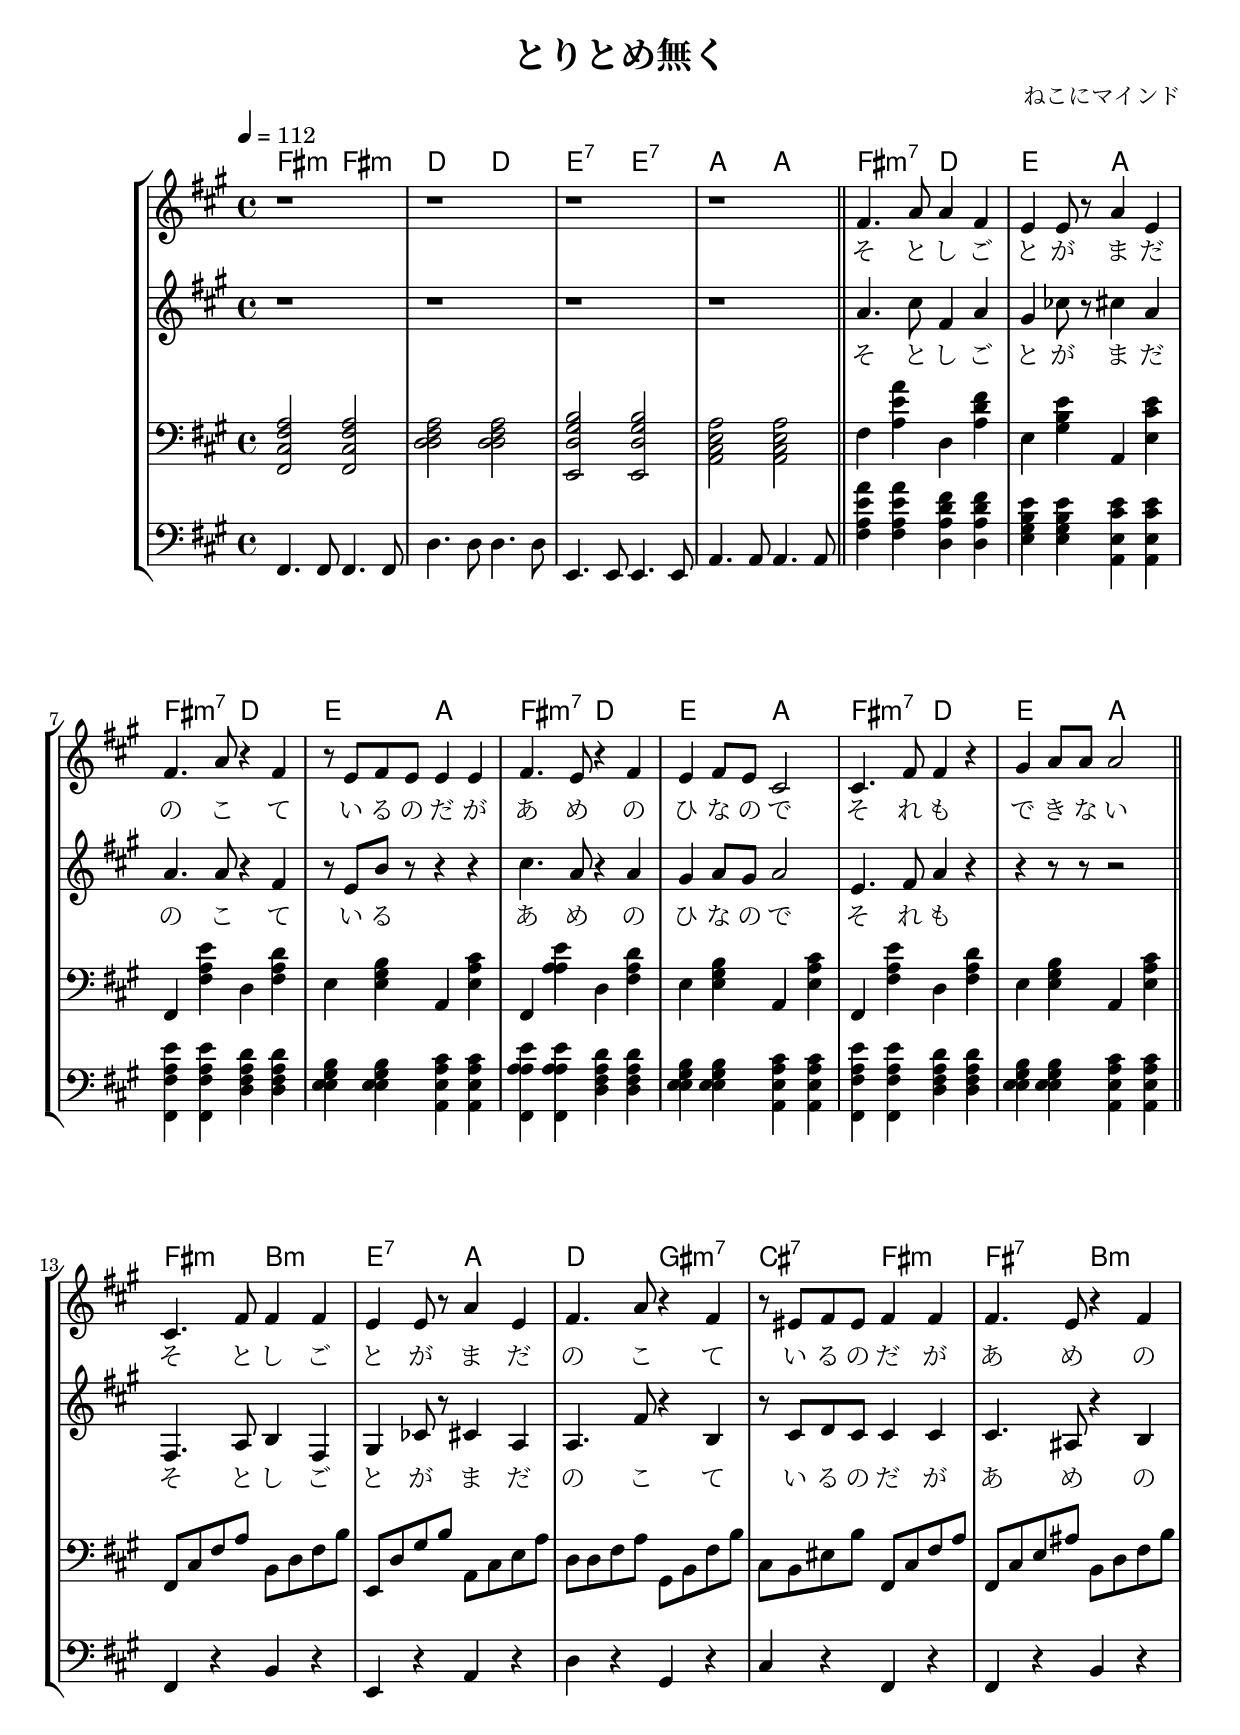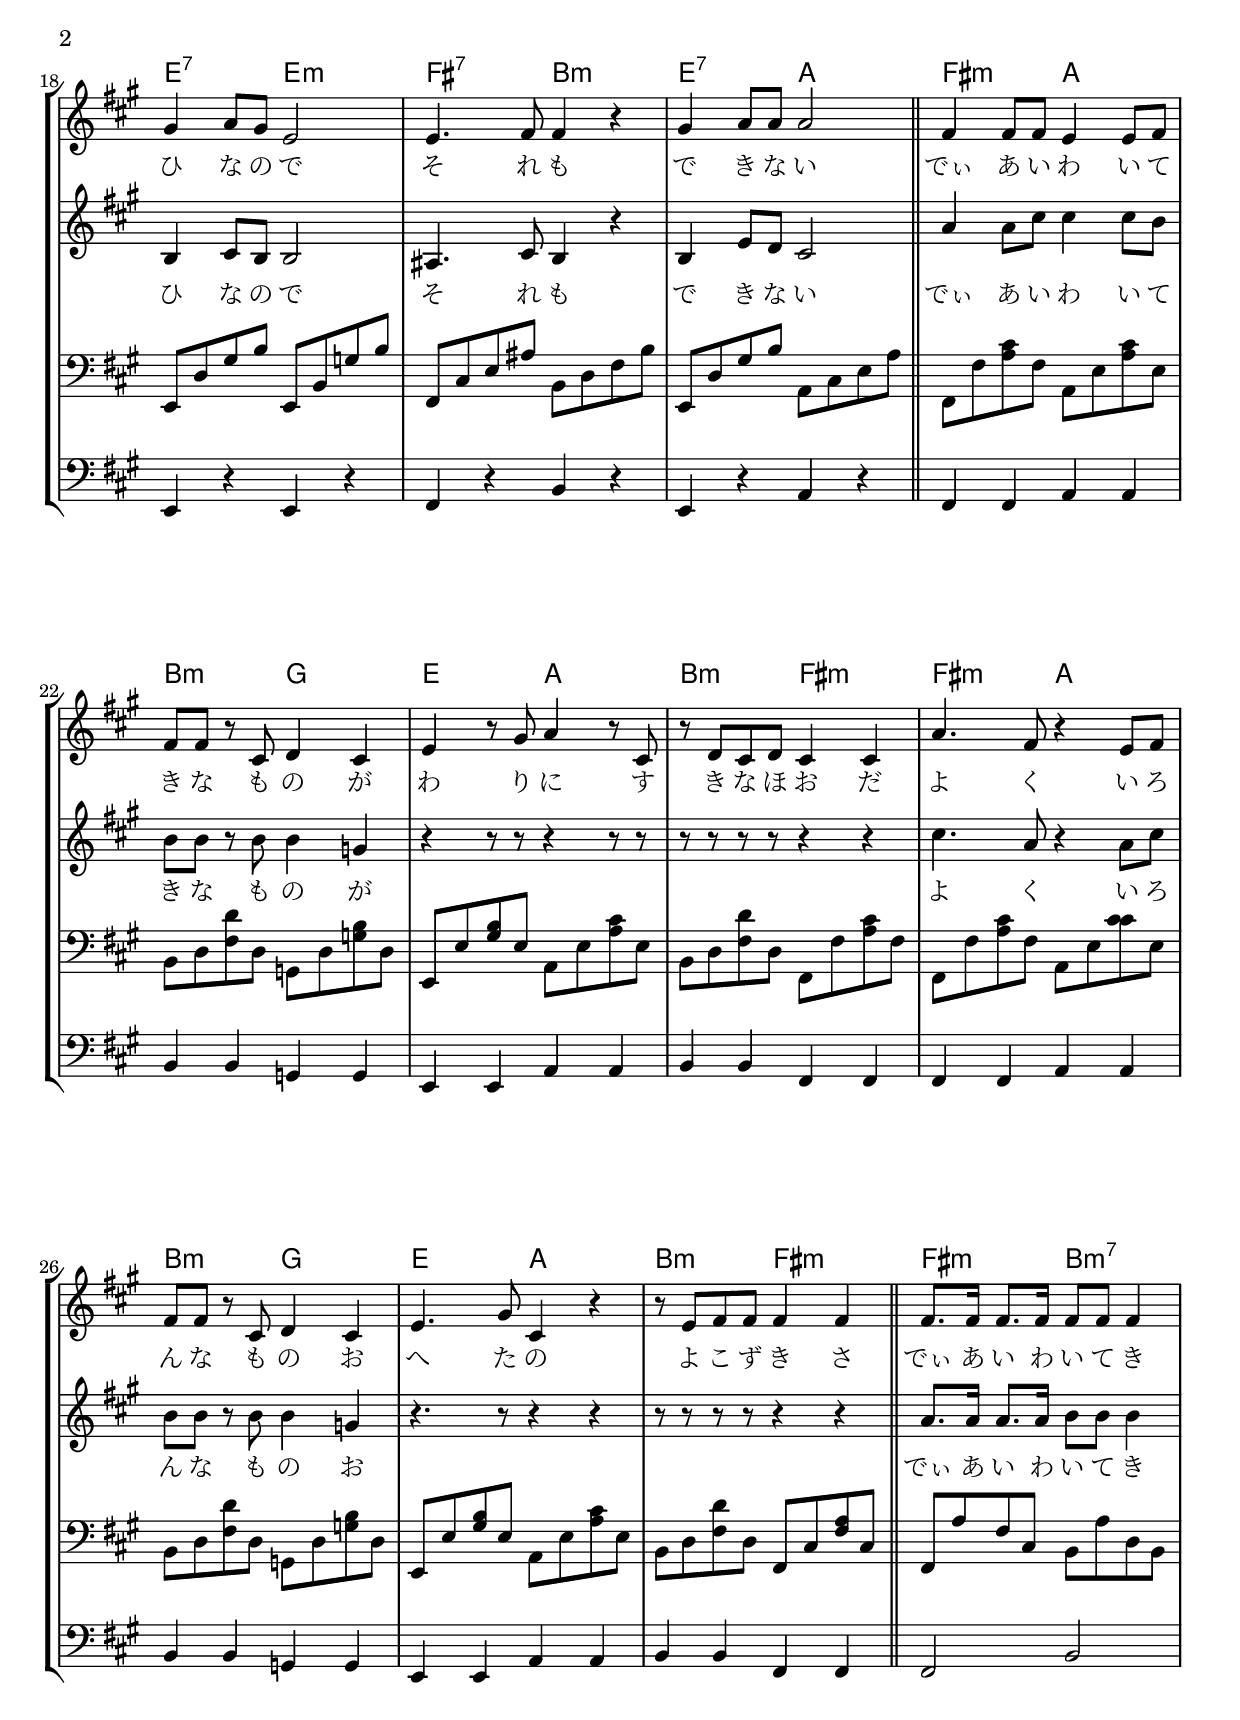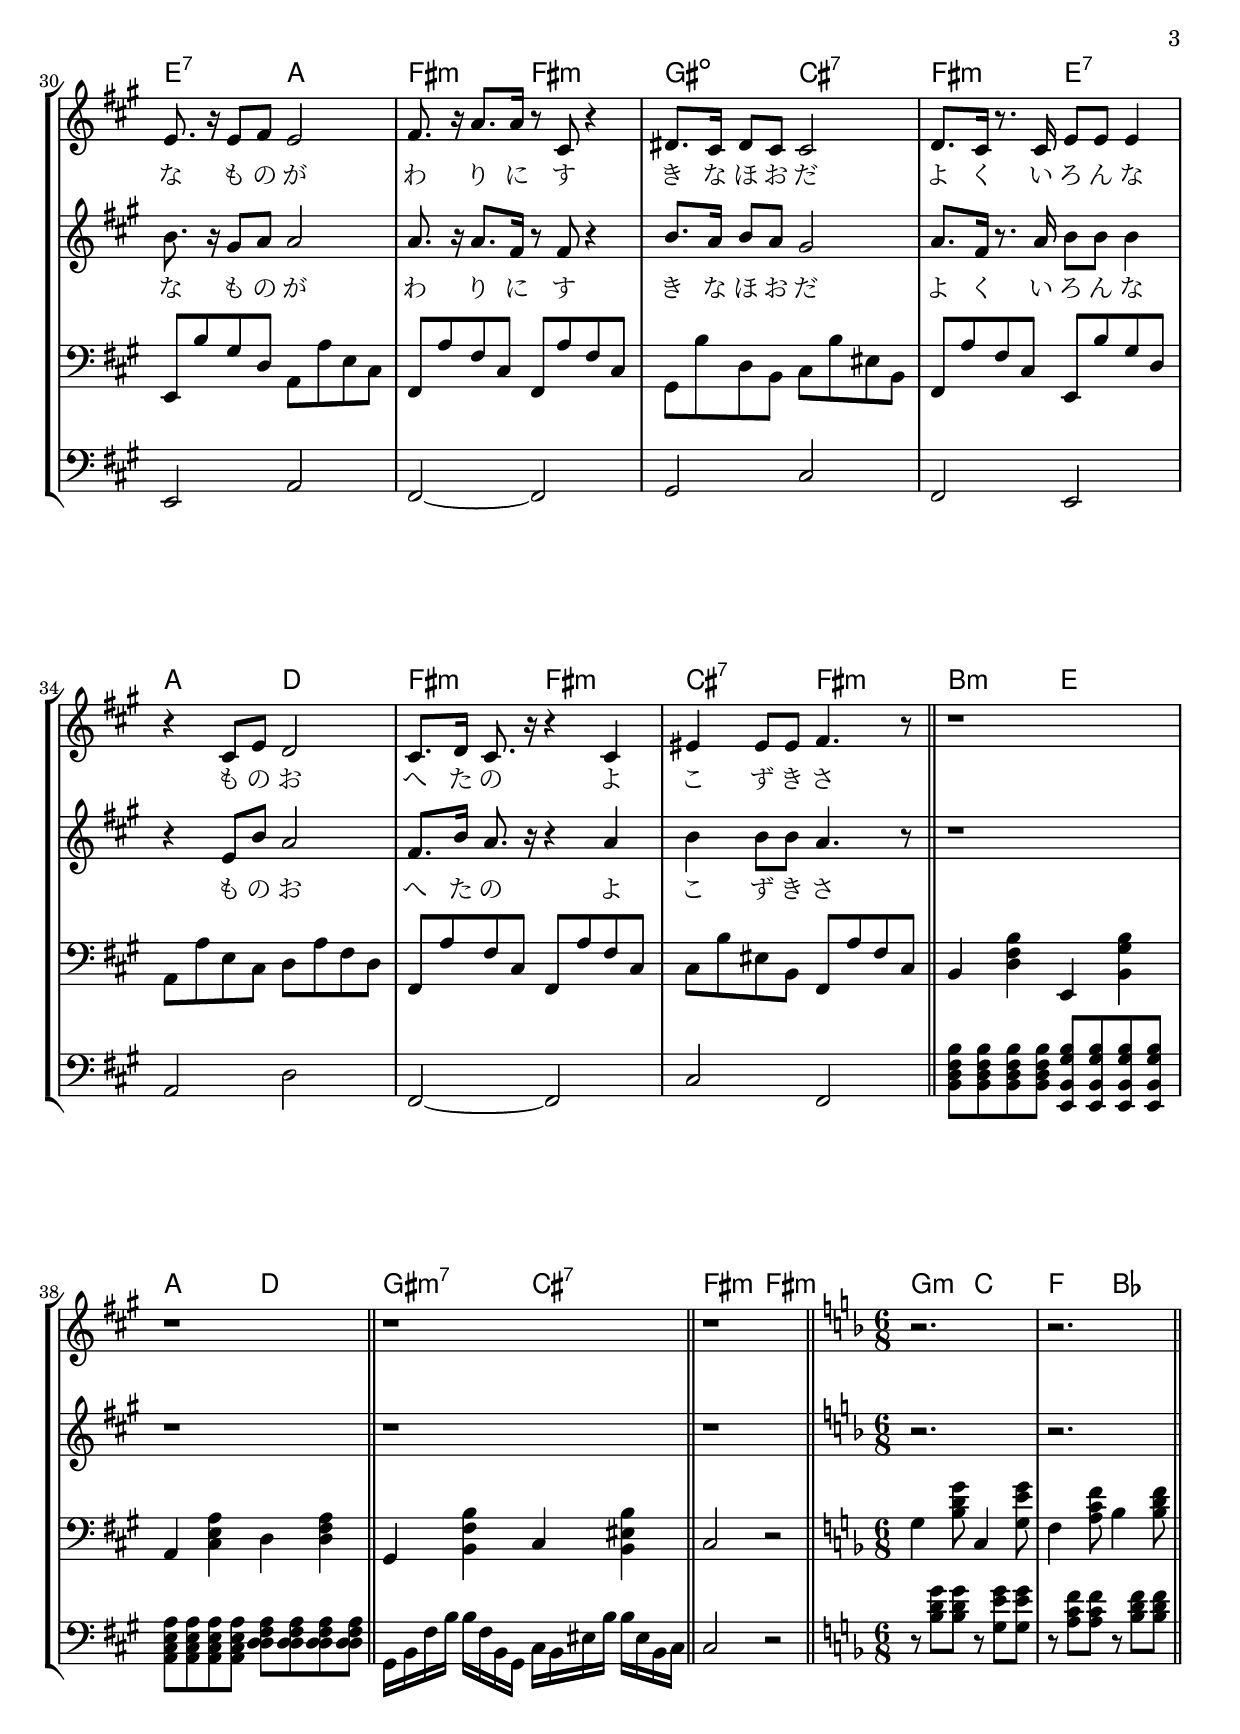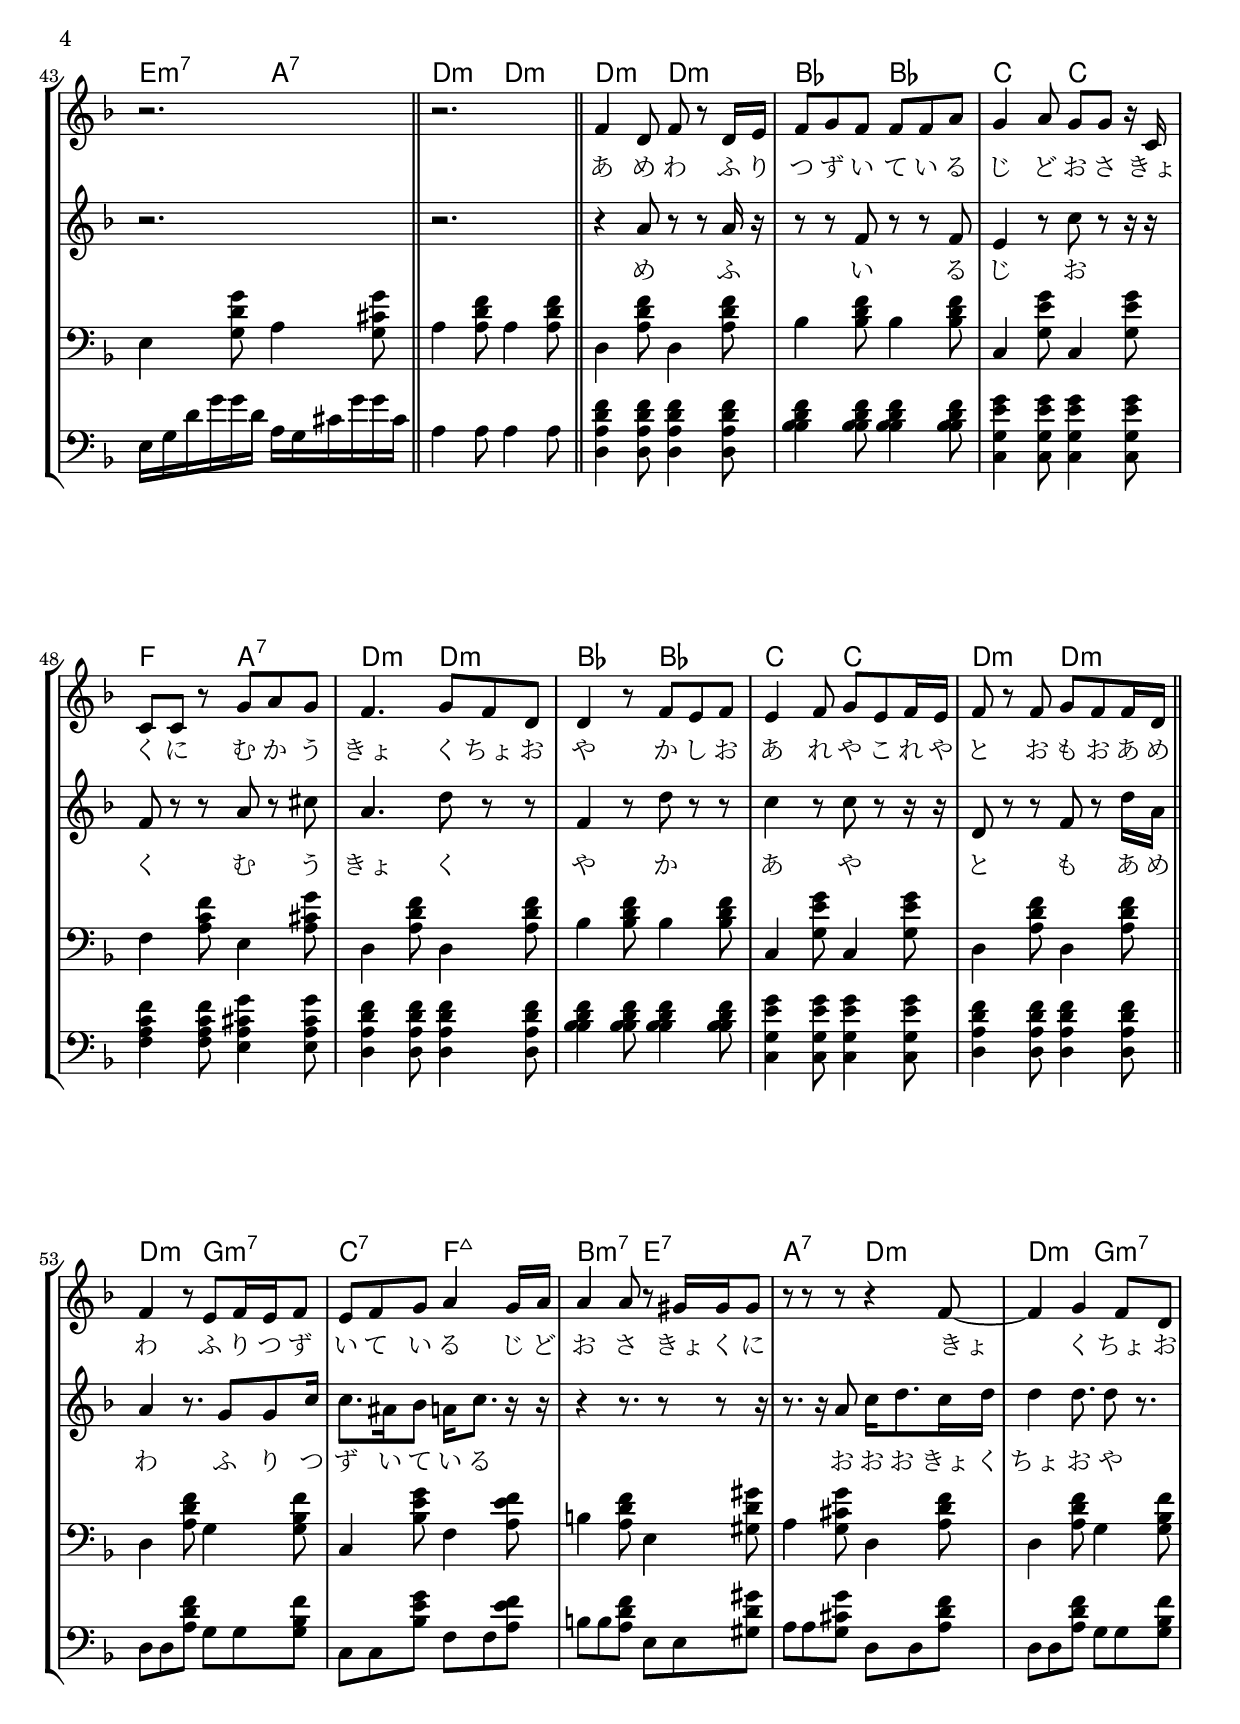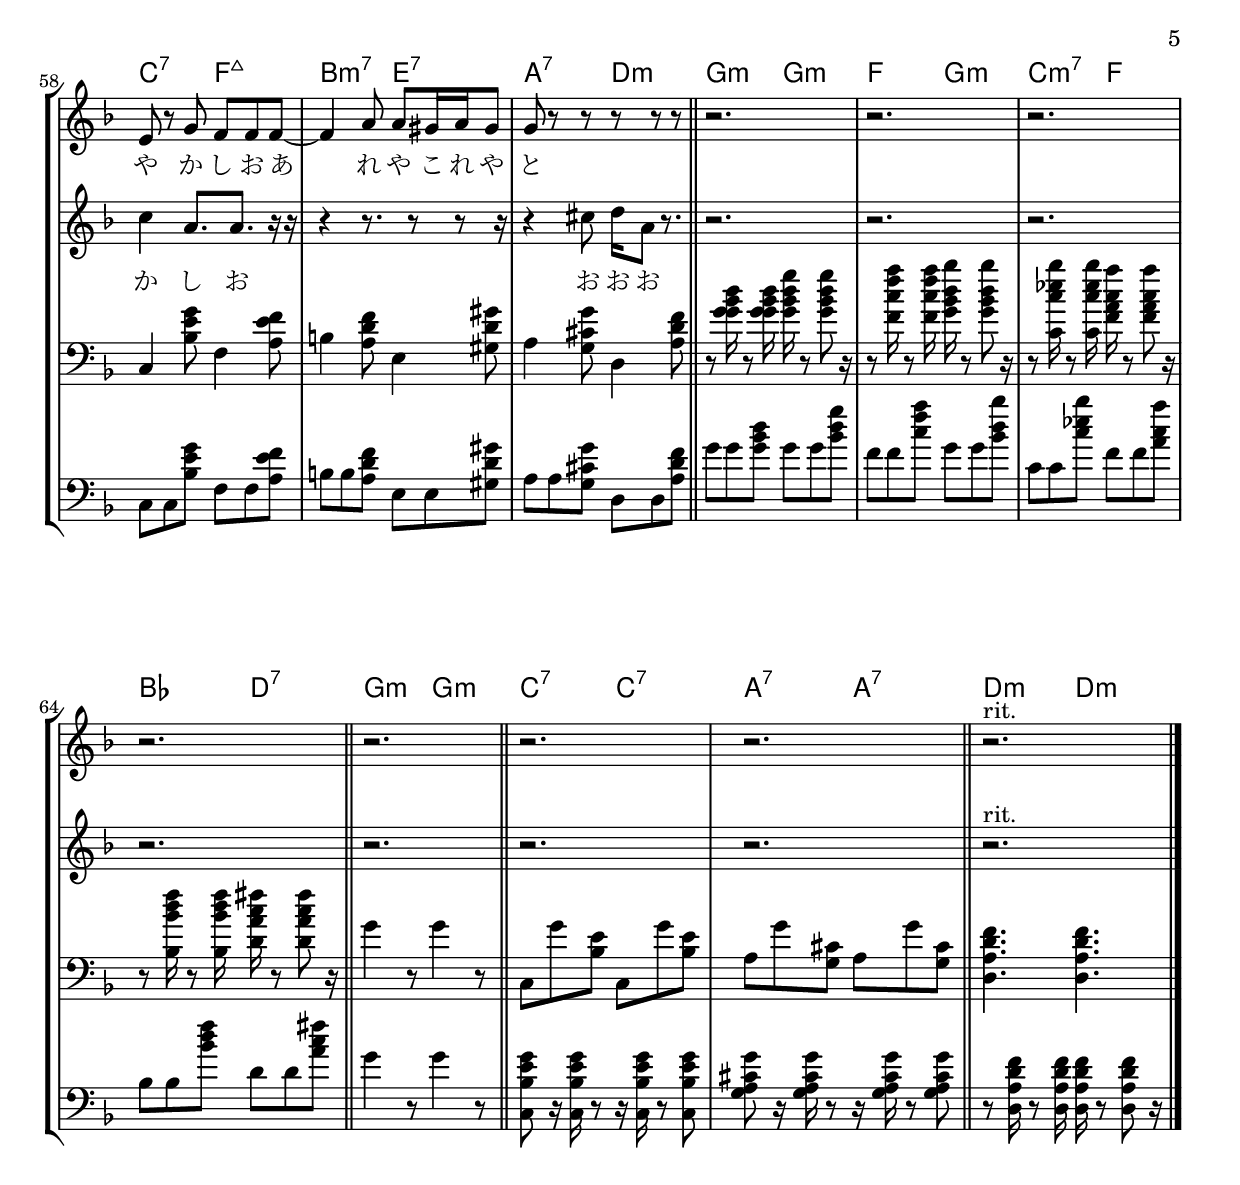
\version "2.12.1"

\header {
	title = \markup {とりとめ無く}
	composer = \markup \center-column {ねこにマインド}
}

harmony = \chordmode {
	fis2:m fis2:m d2 d2 e2:7 e2:7 a2 a2 

	fis2:min7 d2 e2 a2 fis2:min7 d2 e2 a2 fis2:min7 d2 e2 a2 fis2:min7 d2 e2 a2 

	fis2:m b2:m e2:7 a2 d2 gis2:m7 cis2:7 fis2:m fis2:7 b2:m e2:7 e2:m fis2:7 b2:m e2:7 a2 

	fis2:m a2 b2:m g2 e2 a2 b2:m fis2:m fis2:m a2 b2:m g2 e2 a2 b2:m fis2:m 

	fis2:m b2:min7 e2:7 a2 fis2:m fis2:m gis2:dim cis2:7 fis2:m e2:7 a2 d2 fis2:m fis2:m cis2:7 fis2:m 

	b2:m e2 a2 d2 

	gis2:min7 cis2:7 

	fis2:m fis2:m 

	g4.:m c4. f4. bes4. 

	e4.:min7 a4.:7 

	d4.:m d4.:m 

	d4.:m d4.:m bes4. bes4. c4. c4. f4. a4.:7 d4.:m d4.:m bes4. bes4. c4. c4. d4.:m d4.:m 

	d4.:m g4.:min7 c4.:7 f4.:maj7 b4.:m7 e4.:7 a4.:7 d4.:m d4.:m g4.:min7 c4.:7 f4.:maj7 b4.:m7 e4.:7 a4.:7 d4.:m 

	g4.:m g4.:m f4. g4.:m c4.:min7 f4. bes4. d4.:7 

	g4.:m g4.:m 

	c4.:7 c4.:7 a4.:7 a4.:7 

	d4.:m d4.:m 
}

melody = {
	\key a \major
	\tempo 4 = 112
	r1 | r1 | r1 | r1   
	\set Staff.midiInstrument = #"mmi0.45"
	\set Staff.midiMinimumVolume = #0.7
	\set Staff.midiMaximumVolume = #0.9
	fis'4.  a'8  a'4  fis'4 
	e'4  e'8  r8  a'4  e'4 
	fis'4.  a'8  r4  fis'4 
	r8  e'8  fis'8  e'8  e'4  e'4 
	fis'4.  e'8  r4  fis'4 
	e'4  fis'8  e'8  cis'2 
	cis'4.  fis'8  fis'4  r4 
	gis'4  a'8  a'8  a'2
	\set Staff.midiInstrument = #"Acoustic grand"
	\set Staff.midiMinimumVolume = #0.7
	\set Staff.midiMaximumVolume = #0.9
	cis'4.  fis'8  fis'4  fis'4 
	e'4  e'8  r8  a'4  e'4 
	fis'4.  a'8  r4  fis'4 
	r8  eis'8  fis'8  eis'8  fis'4  fis'4 
	fis'4.  e'8  r4  fis'4 
	gis'4  a'8  gis'8  e'2 
	e'4.  fis'8  fis'4  r4 
	gis'4  a'8  a'8  a'2
	\set Staff.midiInstrument = #"mmi0.45"
	\set Staff.midiMinimumVolume = #0.7
	\set Staff.midiMaximumVolume = #0.9
	fis'4  fis'8  fis'8  e'4  e'8  fis'8 
	fis'8  fis'8  r8  cis'8  d'4  cis'4 
	e'4  r8  gis'8  a'4  r8  cis'8 
	r8  d'8  cis'8  d'8  cis'4  cis'4 
	a'4.  fis'8  r4  e'8  fis'8 
	fis'8  fis'8  r8  cis'8  d'4  cis'4 
	e'4.  gis'8  cis'4  r4 
	r8  e'8  fis'8  fis'8  fis'4  fis'4
	\set Staff.midiInstrument = #"Flute"
	\set Staff.midiMinimumVolume = #0.7
	\set Staff.midiMaximumVolume = #0.9
	fis'8.  fis'16  fis'8.  fis'16  fis'8  fis'8  fis'4 
	e'8.  r16  e'8  fis'8  e'2 
	fis'8.  r16  a'8.  a'16  r8  cis'8  r4 
	dis'8.  cis'16  dis'8  cis'8  cis'2 
	d'8.  cis'16  r8.  cis'16  e'8  e'8  e'4 
	r4  cis'8  e'8  d'2 
	cis'8.  d'16  cis'8.  r16  r4  cis'4 
	eis'4  eis'8  eis'8  fis'4.  	r8 	r1 | r1   
	r1   
	r1   
	\key f \major
	r2. | r2.   
	r2.   
	r2.   
	\set Staff.midiInstrument = #"mmi0.45"
	\set Staff.midiMinimumVolume = #0.7
	\set Staff.midiMaximumVolume = #0.9
	f'4  d'8  f'8  r8  d'16  e'16 
	f'8  g'8  f'8  f'8  f'8  a'8 
	g'4  a'8  g'8  g'8  r16  c'16 
	c'8  c'8  r8  g'8  a'8  g'8 
	f'4.  g'8  f'8  d'8 
	d'4  r8  f'8  e'8  f'8 
	e'4  f'8  g'8  e'8  f'16  e'16 
	f'8  r8  f'8  g'8  f'8  	\set Staff.midiInstrument = #"Cello"
	\set Staff.midiMinimumVolume = #0.7
	\set Staff.midiMaximumVolume = #0.9
	f'16  d'16 
	f'4  r8  e'8  f'16  e'16  f'8 
	e'8  f'8  g'8  a'4  g'16  a'16 
	a'4  a'8  r8  gis'16  gis'16  gis'8 
	r8  r8  r8  r4  f'8~ 
	f'4  g'4  f'8  d'8 
	e'8  r8  g'8  f'8  f'8  f'8~ 
	f'4  a'8  a'8  gis'16  a'16  gis'8 
	g'8  r8  r8  r8  r8  	r8 	r2. | r2. | r2. | r2.   
	r2.   
	r2. | r2.   
	r2.^"rit." \bar "|."
}

words = \lyricmode {
	
	そ  と  し  ご  と  が  ま  だ  の  こ  て  い  る  の  だ  が  あ  め  の  ひ  な  の  で  そ  れ  も  で  き  な  い  
	そ  と  し  ご  と  が  ま  だ  の  こ  て  い  る  の  だ  が  あ  め  の  ひ  な  の  で  そ  れ  も  で  き  な  い  
	でぃ  あ  い  わ  い  て  き  な  も  の  が  わ  り  に  す  き  な  ほ  お  だ  よ  く  い  ろ  ん  な  も  の  お  へ  た  の  よ  こ  ず  き  さ  
	でぃ  あ  い  わ  い  て  き  な  も  の  が  わ  り  に  す  き  な  ほ  お  だ  よ  く  い  ろ  ん  な  も  の  お  へ  た  の  よ  こ  ず  き  さ  
	
	
	
	
	
	
	あ  め  わ  ふ  り  つ  ず  い  て  い  る  じ  ど  お  さ  きょ  く  に  む  か  う  きょ  く  ちょ  お  や  か  し  お  あ  れ  や  こ  れ  や  と  お  も  お  
	あ  め  わ  ふ  り  つ  ず  い  て  い  る  じ  ど  お  さ  きょ  く  に  きょ  く  ちょ  お  や  か  し  お  あ  れ  や  こ  れ  や  と  
	
	
	
	
}

secondmelody = {
	\key a \major
	\tempo 4 = 112
	r1 | r1 | r1 | r1   
	\set Staff.midiInstrument = #"Dulcimer"
	\set Staff.midiMinimumVolume = #0.7
	\set Staff.midiMaximumVolume = #0.9
	a'4.  cis''8  fis'4  a'4 
	gis'4  ces''8  r8  cis''4  a'4 
	a'4.  a'8  r4  fis'4 
	r8  e'8  b'8  r8  r4  r4 
	cis''4.  a'8  r4  a'4 
	gis'4  a'8  gis'8  a'2 
	e'4.  fis'8  a'4  r4 
	r4  r8  r8  r2
	\set Staff.midiInstrument = #"Electric Piano 1"
	\set Staff.midiMinimumVolume = #0.7
	\set Staff.midiMaximumVolume = #0.9
	fis4.  a8  b4  fis4 
	gis4  ces'8  r8  cis'4  a4 
	a4.  fis'8  r4  b4 
	r8  cis'8  d'8  cis'8  cis'4  cis'4 
	cis'4.  ais8  r4  b4 
	b4  cis'8  b8  b2 
	ais4.  cis'8  b4  r4 
	b4  e'8  d'8  cis'2
	\set Staff.midiInstrument = #"Ocarina"
	\set Staff.midiMinimumVolume = #0.7
	\set Staff.midiMaximumVolume = #0.9
	a'4  a'8  cis''8  cis''4  cis''8  b'8 
	b'8  b'8  r8  b'8  b'4  g'4 
	r4  r8  r8  r4  r8  r8 
	r8  r8  r8  r8  r4  r4 
	cis''4.  a'8  r4  a'8  cis''8 
	b'8  b'8  r8  b'8  b'4  g'4 
	r4.  r8  r4  r4 
	r8  r8  r8  r8  r4  r4
	\set Staff.midiInstrument = #"Clav"
	\set Staff.midiMinimumVolume = #0.7
	\set Staff.midiMaximumVolume = #0.9
	a'8.  a'16  a'8.  a'16  b'8  b'8  b'4 
	b'8.  r16  gis'8  a'8  a'2 
	a'8.  r16  a'8.  fis'16  r8  fis'8  r4 
	b'8.  a'16  b'8  a'8  gis'2 
	a'8.  fis'16  r8.  a'16  b'8  b'8  b'4 
	r4  e'8  b'8  a'2 
	fis'8.  b'16  a'8.  r16  r4  a'4 
	b'4  b'8  b'8  a'4.  	r8 	r1 | r1   
	r1   
	r1   
	\key f \major
	r2. | r2.   
	r2.   
	r2.   
	\set Staff.midiInstrument = #"Vibraphone"
	\set Staff.midiMinimumVolume = #0.7
	\set Staff.midiMaximumVolume = #0.9
	r4  a'8  r8  r8  a'16  r16 
	r8  r8  f'8  r8  r8  f'8 
	e'4  r8  c''8  r8  r16  r16 
	f'8  r8  r8  a'8  r8  cis''8 
	a'4.  d''8  r8  r8 
	f'4  r8  d''8  r8  r8 
	c''4  r8  c''8  r8  r16  r16 
	d'8  r8  r8  f'8  r8  	\set Staff.midiInstrument = #"Applause"
	\set Staff.midiMinimumVolume = #0.7
	\set Staff.midiMaximumVolume = #0.9
	d''16  a'16 
	a'4  r8.  g'8  g'8  c''16 
	c''8.  ais'16  bes'8  a'16  c''8.  r16  r16 
	r4  r8.  r8  r8  r16 
	r8.  r16  a'8  c''16  d''8.  c''16  d''16 
	d''4  d''8.  d''8  r8. 
	c''4  a'8.  a'8.  r16  r16 
	r4  r8.  r8  r8  r16 
	r4  cis''8  d''16  a'8  	r8. 	r2. | r2. | r2. | r2.   
	r2.   
	r2. | r2.   
	r2.^"rit." \bar "|."
}

secondwords = \lyricmode {
	
	そ  と  し  ご  と  が  ま  だ  の  こ  て  い  る  あ  め  の  ひ  な  の  で  そ  れ  も  
	そ  と  し  ご  と  が  ま  だ  の  こ  て  い  る  の  だ  が  あ  め  の  ひ  な  の  で  そ  れ  も  で  き  な  い  
	でぃ  あ  い  わ  い  て  き  な  も  の  が  よ  く  い  ろ  ん  な  も  の  お  
	でぃ  あ  い  わ  い  て  き  な  も  の  が  わ  り  に  す  き  な  ほ  お  だ  よ  く  い  ろ  ん  な  も  の  お  へ  た  の  よ  こ  ず  き  さ  
	
	
	
	
	
	
	め  ふ  い  る  じ  お  く  む  う  きょ  く  や  か  あ  や  と  も  
	あ  め  わ  ふ  り  つ  ず  い  て  い  る  お  お  お  きょ  く  ちょ  お  や  か  し  お  お  お  お  
	
	
	
	
}

tempochange = {
	\time 4/4
	\tempo 4 = 112
	r1 | r1 | r1 | r1 \bar "||"
	\tempo 4 = 112
	r1 | r1 | r1 | r1 | r1 | r1 | r1 | r1 \bar "||"
	\tempo 4 = 112
	r1 | r1 | r1 | r1 | r1 | r1 | r1 | r1 \bar "||"
	\tempo 4 = 112
	r1 | r1 | r1 | r1 | r1 | r1 | r1 | r1 \bar "||"
	\tempo 4 = 112
	r1 | r1 | r1 | r1 | r1 | r1 | r1 | r1 \bar "||"
	\tempo 4 = 112
	r1 | r1 \bar "||"
	\tempo 4 = 112
	r1 \bar "||"
	\tempo 4 = 112
	r1 \bar "||"
	\time 6/8
	\tempo 4 = 112
	r2. | r2. \bar "||"
	\tempo 4 = 112
	r2. \bar "||"
	\tempo 4 = 112
	r2. \bar "||"
	\tempo 4 = 112
	r2. | r2. | r2. | r2. | r2. | r2. | r2. | r2. \bar "||"
	\tempo 4 = 112
	r2. | r2. | r2. | r2. | r2. | r2. | r2. | r2. \bar "||"
	\tempo 4 = 112
	r2. | r2. | r2. | r2. \bar "||"
	\tempo 4 = 112
	r2. \bar "||"
	\tempo 4 = 112
	r2. | r2. \bar "||"
	\tempo 4 = 112
	\tempo 4 = 84 r4. \tempo 4 = 74 r4. \bar "|."
}

mainacc = {
	\clef bass
	\set Staff.midiInstrument = #"Pad 4 (choir)"
	\set Staff.midiMinimumVolume = #0.3
	\set Staff.midiMaximumVolume = #0.6
	\time 4/4
	\key a \major
	\tempo 4 = 112
	<fis, cis fis a>2
	<fis, cis fis a>2
	<d d fis a>2
	<d d fis a>2
	<e, d gis b>2
	<e, d gis b>2
	<a, cis e a>2
	<a, cis e a>2
	\bar "||"

	\set Staff.midiInstrument = #"Pad 4 (choir)"
	\set Staff.midiMinimumVolume = #0.3
	\set Staff.midiMaximumVolume = #0.6
	fis4 <a e' a'>4
	d4 <a d' fis'>4
	e4 <gis b e'>4
	a,4 <e cis' e'>4
	fis,4 <fis a e'>4
	d4 <fis a d'>4
	e4 <e gis b>4
	a,4 <e a cis'>4
	fis,4 <a a e'>4
	d4 <fis a d'>4
	e4 <e gis b>4
	a,4 <e a cis'>4
	fis,4 <fis a e'>4
	d4 <fis a d'>4
	e4 <e gis b>4
	a,4 <e a cis'>4
	\bar "||"

	\set Staff.midiInstrument = #"Pad 4 (choir)"
	\set Staff.midiMinimumVolume = #0.3
	\set Staff.midiMaximumVolume = #0.6
	fis,8 cis8 fis8 a8
	b,8 d8 fis8 b8
	e,8 d8 gis8 b8
	a,8 cis8 e8 a8
	d8 d8 fis8 a8
	gis,8 b,8 fis8 b8
	cis8 b,8 eis8 b8
	fis,8 cis8 fis8 a8
	fis,8 cis8 e8 ais8
	b,8 d8 fis8 b8
	e,8 d8 gis8 b8
	e,8 b,8 g8 b8
	fis,8 cis8 e8 ais8
	b,8 d8 fis8 b8
	e,8 d8 gis8 b8
	a,8 cis8 e8 a8
	\bar "||"

	\set Staff.midiInstrument = #"Pad 3 (polysynth)"
	\set Staff.midiMinimumVolume = #0.3
	\set Staff.midiMaximumVolume = #0.6
	fis,8 fis <a cis'> fis
	a,8 e <a cis'> e
	b,8 d <fis d'> d
	g,8 d <g b> d
	e,8 e <gis b> e
	a,8 e <a cis'> e
	b,8 d <fis d'> d
	fis,8 fis <a cis'> fis
	fis,8 fis <a cis'> fis
	a,8 e <cis' cis'> e
	b,8 d <fis d'> d
	g,8 d <g b> d
	e,8 e <gis b> e
	a,8 e <a cis'> e
	b,8 d <fis d'> d
	fis,8 cis <fis a> cis
	\bar "||"

	\set Staff.midiInstrument = #"Viola"
	\set Staff.midiMinimumVolume = #0.3
	\set Staff.midiMaximumVolume = #0.6
	fis,8 a fis cis
	b,8 a d b,
	e,8 b gis d
	a,8 a e cis
	fis,8 a fis cis
	fis,8 a fis cis
	gis,8 b d b,
	cis8 b eis b,
	fis,8 a fis cis
	e,8 b gis d
	a,8 a e cis
	d8 a fis d
	fis,8 a fis cis
	fis,8 a fis cis
	cis8 b eis b,
	fis,8 a fis cis
	\bar "||"

	\set Staff.midiInstrument = #"Acoustic grand"
	\set Staff.midiMinimumVolume = #0.3
	\set Staff.midiMaximumVolume = #0.6
	b,4 <d fis b>4
	e,4 <b, gis b>4
	a,4 <cis e a>4
	d4 <d fis a>4
	\bar "||"

	\set Staff.midiInstrument = #"Acoustic grand"
	\set Staff.midiMinimumVolume = #0.3
	\set Staff.midiMaximumVolume = #0.6
	gis,4 <b, fis b>4
	cis4 <b, eis b>4
	\bar "||"

	\set Staff.midiInstrument = #"Acoustic grand"
	\set Staff.midiMinimumVolume = #0.3
	\set Staff.midiMaximumVolume = #0.6
	cis2
	r2
	\bar "||"

	\set Staff.midiInstrument = #"Drawbar Organ"
	\set Staff.midiMinimumVolume = #0.3
	\set Staff.midiMaximumVolume = #0.6
	\time 6/8
	\key f \major
g4  <bes d' g'>8  c4  <g e' g'>8  f4  <a c' f'>8  bes4  <bes d' f'>8  \bar "||"

	\set Staff.midiInstrument = #"Drawbar Organ"
	\set Staff.midiMinimumVolume = #0.3
	\set Staff.midiMaximumVolume = #0.6
e4  <g d' g'>8  a4  <g cis' g'>8  \bar "||"

	\set Staff.midiInstrument = #"Drawbar Organ"
	\set Staff.midiMinimumVolume = #0.3
	\set Staff.midiMaximumVolume = #0.6
a4  <a d' f'>8  a4  <a d' f'>8  \bar "||"

	\set Staff.midiInstrument = #"Acoustic grand"
	\set Staff.midiMinimumVolume = #0.3
	\set Staff.midiMaximumVolume = #0.6
d4  <a d' f'>8  d4  <a d' f'>8  bes4  <bes d' f'>8  bes4  <bes d' f'>8  c4  <g e' g'>8  c4  <g e' g'>8  f4  <a c' f'>8  e4  <a cis' g'>8  d4  <a d' f'>8  d4  <a d' f'>8  bes4  <bes d' f'>8  bes4  <bes d' f'>8  c4  <g e' g'>8  c4  <g e' g'>8  d4  <a d' f'>8  d4  <a d' f'>8  \bar "||"

	\set Staff.midiInstrument = #"Acoustic grand"
	\set Staff.midiMinimumVolume = #0.3
	\set Staff.midiMaximumVolume = #0.6
d4  <a d' f'>8  g4  <g bes f'>8  c4  <bes e' g'>8  f4  <a e' f'>8  b4  <a d' f'>8  e4  <gis d' gis'>8  a4  <g cis' g'>8  d4  <a d' f'>8  d4  <a d' f'>8  g4  <g bes f'>8  c4  <bes e' g'>8  f4  <a e' f'>8  b4  <a d' f'>8  e4  <gis d' gis'>8  a4  <g cis' g'>8  d4  <a d' f'>8  \bar "||"

	\set Staff.midiInstrument = #"Rock Organ"
	\set Staff.midiMinimumVolume = #0.3
	\set Staff.midiMaximumVolume = #0.6
r8  <g' g' bes' d''>16  r8  <g' g' bes' d''>16  <g' bes' d'' g''>16  r8  <g' bes' d'' g''>8  r16  r8  <f' c'' f'' a''>16  r8  <f' c'' f'' a''>16  <g' bes' d'' bes''>16  r8  <g' bes' d'' bes''>8  r16  r8  <c' c'' es'' bes''>16  r8  <c' c'' es'' bes''>16  <f' a' c'' a''>16  r8  <f' a' c'' a''>8  r16  r8  <bes bes' d'' f''>16  r8  <bes bes' d'' f''>16  <d' a' c'' fis''>16  r8  <d' a' c'' fis''>8  r16  \bar "||"

	\set Staff.midiInstrument = #"Rock Organ"
	\set Staff.midiMinimumVolume = #0.3
	\set Staff.midiMaximumVolume = #0.6
g'4  r8  g'4  r8  \bar "||"

	\set Staff.midiInstrument = #"Rock Organ"
	\set Staff.midiMinimumVolume = #0.3
	\set Staff.midiMaximumVolume = #0.6
c8  g'8  <bes e'>8  c8  g'8  <bes e'>8  a8  g'8  <g cis'>8  a8  g'8  <g cis'>8  \bar "||"

	\set Staff.midiInstrument = #"Rock Organ"
	\set Staff.midiMinimumVolume = #0.3
	\set Staff.midiMaximumVolume = #0.6
<d a d' f'>4.  <d a d' f'>4.  \bar "|."}

subacc = {
	\clef bass
	\set Staff.midiInstrument = #"Applause"
	\set Staff.midiMinimumVolume = #0.3
	\set Staff.midiMaximumVolume = #0.6
	\time 4/4
	\key a \major
	\tempo 4 = 112
	fis,4.fis,8
	fis,4.fis,8
	d4.d8
	d4.d8
	e,4.e,8
	e,4.e,8
	a,4.a,8
	a,4.a,8
	\bar "||"

	\set Staff.midiInstrument = #"Lead 6 (voice)"
	\set Staff.midiMinimumVolume = #0.3
	\set Staff.midiMaximumVolume = #0.6
	<fis a e' a'>4 <fis a e' a'>4
	<d a d' fis'>4 <d a d' fis'>4
	<e gis b e'>4 <e gis b e'>4
	<a, e cis' e'>4 <a, e cis' e'>4
	<fis, fis a e'>4 <fis, fis a e'>4
	<d fis a d'>4 <d fis a d'>4
	<e e gis b>4 <e e gis b>4
	<a, e a cis'>4 <a, e a cis'>4
	<fis, a a e'>4 <fis, a a e'>4
	<d fis a d'>4 <d fis a d'>4
	<e e gis b>4 <e e gis b>4
	<a, e a cis'>4 <a, e a cis'>4
	<fis, fis a e'>4 <fis, fis a e'>4
	<d fis a d'>4 <d fis a d'>4
	<e e gis b>4 <e e gis b>4
	<a, e a cis'>4 <a, e a cis'>4
	\bar "||"

	\set Staff.midiInstrument = #"Taiko Drum"
	\set Staff.midiMinimumVolume = #0.3
	\set Staff.midiMaximumVolume = #0.6
	fis,4 r4
	b,4 r4
	e,4 r4
	a,4 r4
	d4 r4
	gis,4 r4
	cis4 r4
	fis,4 r4
	fis,4 r4
	b,4 r4
	e,4 r4
	e,4 r4
	fis,4 r4
	b,4 r4
	e,4 r4
	a,4 r4
	\bar "||"

	\set Staff.midiInstrument = #"Synth Drum"
	\set Staff.midiMinimumVolume = #0.3
	\set Staff.midiMaximumVolume = #0.6
	fis,4 fis,4
	a,4 a,4
	b,4 b,4
	g,4 g,4
	e,4 e,4
	a,4 a,4
	b,4 b,4
	fis,4 fis,4
	fis,4 fis,4
	a,4 a,4
	b,4 b,4
	g,4 g,4
	e,4 e,4
	a,4 a,4
	b,4 b,4
	fis,4 fis,4
	\bar "||"

	\set Staff.midiInstrument = #"Blown Bottle"
	\set Staff.midiMinimumVolume = #0.3
	\set Staff.midiMaximumVolume = #0.6
	fis,2
	~b,2
	e,2
	~a,2
	fis,2
	~fis,2
	gis,2
	~cis2
	fis,2
	~e,2
	a,2
	~d2
	fis,2
	~fis,2
	cis2
	~fis,2
	\bar "||"

	\set Staff.midiInstrument = #"Marimba"
	\set Staff.midiMinimumVolume = #0.3
	\set Staff.midiMaximumVolume = #0.6
	<b, d fis b>8 <b, d fis b>8 <b, d fis b>8 <b, d fis b>8
	<e, b, gis b>8 <e, b, gis b>8 <e, b, gis b>8 <e, b, gis b>8
	<a, cis e a>8 <a, cis e a>8 <a, cis e a>8 <a, cis e a>8
	<d d fis a>8 <d d fis a>8 <d d fis a>8 <d d fis a>8
	\bar "||"

	\set Staff.midiInstrument = #"Pad 4 (choir)"
	\set Staff.midiMinimumVolume = #0.3
	\set Staff.midiMaximumVolume = #0.6
	gis,16 b, fis b b fis b, gis,
	cis16 b, eis b b eis b, cis
	\bar "||"

	\set Staff.midiInstrument = #"Synth Bass 1"
	\set Staff.midiMinimumVolume = #0.3
	\set Staff.midiMaximumVolume = #0.6
	cis2
	r2
	\bar "||"

	\set Staff.midiInstrument = #"Marimba"
	\set Staff.midiMinimumVolume = #0.3
	\set Staff.midiMaximumVolume = #0.6
	\time 6/8
	\key f \major
r8  <bes d' g'>8  <bes d' g'>8  r8  <g e' g'>8  <g e' g'>8  r8  <a c' f'>8  <a c' f'>8  r8  <bes d' f'>8  <bes d' f'>8  \bar "||"

	\set Staff.midiInstrument = #"Pad 4 (choir)"
	\set Staff.midiMinimumVolume = #0.3
	\set Staff.midiMaximumVolume = #0.6
e16  g16  d'16  g'16  g'16  d'16  a16  g16  cis'16  g'16  g'16  cis'16  \bar "||"

	\set Staff.midiInstrument = #"Synth Bass 1"
	\set Staff.midiMinimumVolume = #0.3
	\set Staff.midiMaximumVolume = #0.6
a4  a8  a4  a8  \bar "||"

	\set Staff.midiInstrument = #"Pad 4 (choir)"
	\set Staff.midiMinimumVolume = #0.3
	\set Staff.midiMaximumVolume = #0.6
<d a d' f'>4  <d a d' f'>8  <d a d' f'>4  <d a d' f'>8  <bes bes d' f'>4  <bes bes d' f'>8  <bes bes d' f'>4  <bes bes d' f'>8  <c g e' g'>4  <c g e' g'>8  <c g e' g'>4  <c g e' g'>8  <f a c' f'>4  <f a c' f'>8  <e a cis' g'>4  <e a cis' g'>8  <d a d' f'>4  <d a d' f'>8  <d a d' f'>4  <d a d' f'>8  <bes bes d' f'>4  <bes bes d' f'>8  <bes bes d' f'>4  <bes bes d' f'>8  <c g e' g'>4  <c g e' g'>8  <c g e' g'>4  <c g e' g'>8  <d a d' f'>4  <d a d' f'>8  <d a d' f'>4  <d a d' f'>8  \bar "||"

	\set Staff.midiInstrument = #"Pad 3 (polysynth)"
	\set Staff.midiMinimumVolume = #0.3
	\set Staff.midiMaximumVolume = #0.6
d8  d8  <a d' f'>8  g8  g8  <g bes f'>8  c8  c8  <bes e' g'>8  f8  f8  <a e' f'>8  b8  b8  <a d' f'>8  e8  e8  <gis d' gis'>8  a8  a8  <g cis' g'>8  d8  d8  <a d' f'>8  d8  d8  <a d' f'>8  g8  g8  <g bes f'>8  c8  c8  <bes e' g'>8  f8  f8  <a e' f'>8  b8  b8  <a d' f'>8  e8  e8  <gis d' gis'>8  a8  a8  <g cis' g'>8  d8  d8  <a d' f'>8  \bar "||"

	\set Staff.midiInstrument = #"Synthbrass 1"
	\set Staff.midiMinimumVolume = #0.3
	\set Staff.midiMaximumVolume = #0.6
g'8  g'8  <g' bes' d''>8  g'8  g'8  <bes' d'' g''>8  f'8  f'8  <c'' f'' a''>8  g'8  g'8  <bes' d'' bes''>8  c'8  c'8  <c'' es'' bes''>8  f'8  f'8  <a' c'' a''>8  bes8  bes8  <bes' d'' f''>8  d'8  d'8  <a' c'' fis''>8  \bar "||"

	\set Staff.midiInstrument = #"Electric Guitar (jazz)"
	\set Staff.midiMinimumVolume = #0.3
	\set Staff.midiMaximumVolume = #0.6
g'4  r8  g'4  r8  \bar "||"

	\set Staff.midiInstrument = #"Electric Guitar (jazz)"
	\set Staff.midiMinimumVolume = #0.3
	\set Staff.midiMaximumVolume = #0.6
<c bes e' g'>8  r16  <c bes e' g'>16  r8  r16  <c bes e' g'>16  r8  <c bes e' g'>8  <a g cis' g'>8  r16  <a g cis' g'>16  r8  r16  <a g cis' g'>16  r8  <a g cis' g'>8  \bar "||"

	\set Staff.midiInstrument = #"Electric Guitar (jazz)"
	\set Staff.midiMinimumVolume = #0.3
	\set Staff.midiMaximumVolume = #0.6
r8  <d a d' f'>16  r8  <d a d' f'>16  <d a d' f'>16  r8  <d a d' f'>8  r16  \bar "|."}

percA = {
	\drummode {
	r1 |r1 |r1 |r1 \bar "||"
	r1  |r2. hho4  |r1  |r2. hho4  |r1  |r2. hho4  |r1  |r2. hho4  \bar "||"
	cymr4 cymr4 cymr4 cymr4  |cymr4 cymr8 cymr16 cymr16 cymr4 cymr4  |cymr4 cymr4 cymr4 cymr4  |cymr4 cymr2.  |cymr4 cymr4 cymr4 cymr4  |cymr4 cymr8 cymr16 cymr16 cymr4 cymr4  |cymr4 cymr4 cymr4 cymr4  |cymr4 cymr2.  \bar "||"
	r1  |r1  |r1  |r1  |r1  |r1  |r1  |r2 r8 hho4 hho8  \bar "||"
	r2 hho2  |r2 hho2  |r2 hho2  |r2 hho2  |r2 hho2  |r2 hho2  |r2 hho2  |r2 hho2  \bar "||"
	cymr4 cymr4 cymr4 cymr4  |cymr4 cymr8 cymr16 cymr16 cymr4 cymr4  \bar "||"
	cymr4 cymr4 cymr4 cymr4  \bar "||"
	r1 \bar "||"
	r4  sn4.  sn8  |  r8  sn8  sn8  sn8  sn8  sn16  sn16\bar "||"
	r8  sn8  sn8  sn8  sn8  sn16  sn16\bar "||"
	r8  hh4  hh8  hh4\bar "||"
	cymr4  cymr8  cymr4  cymr8  |  cymr4  cymr8  cymr4  cymr8  |  cymr4  cymr8  cymr4  cymr8  |  cymr4  cymr2  |  cymr4  cymr8  cymr4  cymr8  |  cymr4  cymr8  cymr4  cymr8  |  cymr4  cymr8  cymr4  cymr8  |  cymr4  cymr2\bar "||"
	r8  cymr16  cymr16  cymr8  cymr8  cymr16  cymr16  cymr8  |  cymr8  cymr16  cymr16  cymr8  cymr8  cymr16  cymr16  cymr8  |  cymr8  cymr16  cymr16  cymr8  cymr8  cymr16  cymr16  cymr8  |  cymr8  cymr16  cymr16  cymr8  cymr8  cymr16  cymr16  cymr8  |  r8  cymr16  cymr16  cymr8  cymr8  cymr16  cymr16  cymr8  |  cymr8  cymr16  cymr16  cymr8  cymr8  cymr16  cymr16  cymr8  |  cymr8  cymr16  cymr16  cymr8  cymr8  cymr16  cymr16  cymr8  |  cymr8  cymr16  cymr16  cymr8  cymr8  cymr16  cymr16  cymr8\bar "||"
	cymc2.  |  r2.  |  r2.  |  r2.\bar "||"
	r2.\bar "||"
	r2.  |  hh4  hh8  hh4.\bar "||"
	r8  hh4  hh8  hh4\bar "|."
	}
}

percB = {
	\drummode {
	r1 |r1 |r1 |r1 \bar "||"
	r16 hhp16 hhp8 hhp16 hhp8 hhp2 r16  |r16 hhp16 hhp8 hhp16 hhp8 hhp2 r16  |r16 hhp16 hhp8 hhp16 hhp8 hhp2 r16  |r16 hhp16 hhp8 hhp16 hhp8 hhp2 r16  |r16 hhp16 hhp8 hhp16 hhp8 hhp2 r16  |r16 hhp16 hhp8 hhp16 hhp8 hhp2 r16  |r16 hhp16 hhp8 hhp16 hhp8 hhp2 r16  |r16 hhp16 hhp8 hhp16 hhp8 hhp2 hhp16  \bar "||"
	r2 sn2  |r2 sn2  |r2 sn2  |r8 sn8 sn2.  |r2 sn2  |r2 sn2  |r2 sn2  |r8 sn8 sn2.  \bar "||"
	r4. hhp2 hhp8  |r4. hhp2 hhp8  |r4. hhp2 hhp8  |r4. hhp2 hhp8  |r4. hhp2 hhp8  |r4. hhp2 hhp8  |r4. hhp2 hhp8  |hhp4 hhp4 hhp4 hhp4  \bar "||"
	r8 hh16 hh16 hh8 hh16 hh8. hh16 hh16 hh8 hh16 hh16  |hh8 hh16 hh16 hh8 hh16 hh8. hh16 hh16 hh8 hh8  |hh8 hh16 hh16 hh8 hh16 hh8. hh16 hh16 hh8 hh16 hh16  |hh8 hh16 hh16 hh8 hh16 hh8. hh16 hh16 hh8 hh8  |r8 hh16 hh16 hh8 hh16 hh8. hh16 hh16 hh8 hh16 hh16  |hh8 hh16 hh16 hh8 hh16 hh8. hh16 hh16 hh8 hh8  |hh8 hh16 hh16 hh8 hh16 hh8. hh16 hh16 hh8 hh16 hh16  |hh8 hh16 hh16 hh8 hh16 hh8 hh4. r16  \bar "||"
	r2 sn2  |r2 sn2  \bar "||"
	r2 sn2  \bar "||"
	r1 \bar "||"
	r4.  tommh16  tommh4~tommh16  |  r2.\bar "||"
	r2.\bar "||"
	r8  sn4  sn8  sn4\bar "||"
	r4.  sn4.  |  r4.  sn4.  |  r4.  sn4.  |  r8  sn8  sn2  |  r4.  sn4.  |  r4.  sn4.  |  r4.  sn4.  |  r8  sn8  sn2\bar "||"
	r4  sn4.  sn8  |  r4  sn8  sn4  sn8  |  r4  sn4.  sn8  |  r4  sn8  sn4  sn8  |  r4  sn4.  sn8  |  r4  sn8  sn4  sn8  |  r4  sn4.  sn8  |  r4  sn4.  sn8\bar "||"
	r8  hho8  hho8  hho8  hho8  hho8  |  hho8  hho8  hho8  hho8  hho8  hho8  |  hho8  hho8  hho8  hho8  hho8  hho8  |  hho8  hho8  hho8  hho8  hho4\bar "||"
	r2.\bar "||"
	sn4  sn8  sn4  sn8  |  r4  sn8  r16  sn16  sn16  sn16  sn16  sn16\bar "||"
	r8  sn4  sn8  sn4\bar "|."
	}
}

percC = {
	\drummode {
	r1 |r1 |r1 |r1 \bar "||"
	hh8. hh8. hh2 r8  |hh8. hh8. hh2 hh8  |hh8. hh8. hh2 r8  |hh8. hh8. hh2 hh8  |hh8. hh8. hh2 r8  |hh8. hh8. hh2 hh8  |hh8. hh8. hh2 r8  |hh8. hh8. hh4 hh4 hh8  \bar "||"
	bd2. r8 bd8  |bd2. r8 bd8  |bd2. r8 bd8  |bd4. bd8 bd4. bd8  |bd2. r8 bd8  |bd2. r8 bd8  |bd2. r8 bd8  |bd2 r8 bd4.  \bar "||"
	hh4 hh4 hh4 hh4  |hh4 hh4 hh4 hh4  |hh4 hh4 hh4 hh4  |hh4 hh4 hh4 hh4  |hh4 hh4 hh4 hh4  |hh4 hh4 hh4 hh4  |hh4 hh4 hh4 hh4  |r4. hh2 r8  \bar "||"
	r4 sn2 sn4  |r4 sn2 sn4  |r4 sn2 sn4  |r4 sn2 sn4  |r4 sn2 sn4  |r4 sn2 sn4  |r4 sn2 sn4  |r4 sn4. sn16 sn8 sn16 sn16 sn16  \bar "||"
	bd2. r8 bd8  |bd2 r8 bd4.  \bar "||"
	bd2 r8 bd4.  \bar "||"
	r1 \bar "||"
	r8  toml8  toml8  toml8  toml8  toml8  |  toml8  toml8  toml8  toml8  toml8  toml8\bar "||"
	toml8  toml8  toml8  toml8  toml8  toml8\bar "||"
	bd16  bd4~bd16  bd16  bd8.  bd8\bar "||"
	bd2~bd8  r8  |  bd2~bd8  r8  |  bd2~bd8  r8  |  bd4.  bd4.  |  bd2~bd8  r8  |  bd2~bd8  r8  |  bd2~bd8  r8  |  bd4.  r8  bd4\bar "||"
	bd8.  bd16  bd8  bd8.  bd16  bd8  |  bd8.  bd16  bd8  bd8.  bd16  bd8  |  bd8.  bd16  bd8  bd8.  bd16  bd8  |  bd8.  bd16  bd8  bd8.  bd16  bd8  |  bd8.  bd16  bd8  bd8.  bd16  bd8  |  bd8.  bd16  bd8  bd8.  bd16  bd8  |  bd8.  bd16  bd8  bd8.  bd16  bd8  |  bd8.  bd16  bd8  bd8.  bd16  bd8\bar "||"
	r2.  |  r2.  |  r2.  |  r2~r8  hh8\bar "||"
	r2.\bar "||"
	bd16  bd16  bd16  bd16  bd16  bd16  bd16  bd16  bd16  bd16  bd16  bd16  |  bd8  bd8  bd8  bd8  bd8  bd8\bar "||"
	bd16  bd4~bd16  bd16  bd8.  bd8\bar "|."
	}
}

percD = {
	\drummode {
	r1 |r1 |r1 |r1 \bar "||"
	r2 ss2  |r2 ss2  |r2 ss2  |r2 ss2  |r2 ss2  |r2 ss2  |r2 ss2  |r2 ss2  \bar "||"
	r1 |r1 |r1 |r2 r8 tommh8 tommh4  |r1 |r1 |r1 |r8. tommh8. tommh2 r8  \bar "||"
	bd2. r8 bd8  |bd8. bd8. bd2 bd8  |bd2. r8 bd8  |bd8. bd8. bd2 bd8  |bd2. r8 bd8  |bd8. bd8. bd2 bd8  |bd2. r8 bd8  |bd8. bd4. r16 bd4 bd8  \bar "||"
	bd8 bd4 bd4 r16 bd8. bd8  |bd8 bd4 bd4 r16 bd8. bd8  |bd8 bd4 bd4 r16 bd8. bd8  |bd8 bd4 bd4 r16 bd8. bd8  |bd8 bd4 bd4 r16 bd8. bd8  |bd8 bd4 bd4 r16 bd8. bd8  |bd8 bd4 bd4 r16 bd8. bd8  |bd4. bd8. bd4. r16  \bar "||"
	r1 |r8. tommh8. tommh2 r8  \bar "||"
	r8. tommh8. tommh2 r8  \bar "||"
	r1 \bar "||"
	r2.  |  r4.  tomfh4.\bar "||"
	r4.  tomfh4.\bar "||"
	r4.  r16  cymc16  cymc4\bar "||"
	r2.  |  r2.  |  r2.  |  r4.  r8  tommh8  tommh8  |  r2.  |  r2.  |  r2.  |  r8.  tommh8.  tommh4.\bar "||"
	r2.  |  r4.  r16  tommh4~tommh16  |  r2.  |  r4.  r16  tommh4~tommh16  |  r2.  |  r4.  r16  tommh4~tommh16  |  r2.  |  r4.  tommh4.\bar "||"
	r8  sn4  sn8  sn4  |  r8  sn4  sn8  sn4  |  r8  sn4  sn8  sn4  |  r8  sn4  sn8  sn8.  sn16\bar "||"
	r2.\bar "||"
	r2.  |  r8  hho4  hho4.\bar "||"
	r4.  r16  cymc16  cymc4\bar "|."
	}
}

percE = {
	\drummode {
	r1 |r1 |r1 |r1 \bar "||"
	bd2 r8 bd4 bd8  |bd4. bd4 bd4 bd8  |bd2 r8 bd4 bd8  |bd4. bd4 bd4 bd8  |bd2 r8 bd4 bd8  |bd4. bd4 bd4 bd8  |bd2 r8 bd4 bd8  |bd4. bd4 bd4.  \bar "||"
	r1 |r1 |r1 |r2. r8 toml8  |r1 |r1 |r1 |r2. toml8 toml8  \bar "||"
	r1 | r1 | r1 | r1 | r1 | r1 | r1 | r1 \bar "||"
	cymc1  |r1 |r1 |r1 |cymc1  |r1 |r1 |r2. cymc4  \bar "||"
	r1 |r2. toml8 toml8  \bar "||"
	r2. toml8 toml8  \bar "||"
	r1 \bar "||"
	bd4.  bd8  bd4  |  bd4.  bd4  r16  bd16\bar "||"
	bd4.  bd4  r16  bd16\bar "||"
	r2.\bar "||"
	r2.  |  r2.  |  r2.  |  r2~r8  r8  |  r2.  |  r2.  |  r2.  |  r2~r8  toml8\bar "||"
	r2.  |  r2~r8  r8  |  r2.  |  r2~r8  r8  |  r2.  |  r2~r8  r8  |  r2.  |  r4.  r16  toml4~toml16\bar "||"
	bd4  bd16  bd16  bd8.  bd8  bd16  |  bd4  bd16  bd16  bd16  bd8  bd8  bd16  |  bd4  bd16  bd16  bd8.  bd8  bd16  |  bd4  bd16  bd16  bd16  bd8.  bd8\bar "||"
	r2.\bar "||"
	cymc4  cymc8  cymc4  cymc8  |  r2.\bar "||"
	r2.\bar "|."
	}
}

percF = {
	\drummode {
	r1 | r1 | r1 | r1 \bar "||"
	r1 | r1 | r1 | r1 | r1 | r1 | r1 | r1 \bar "||"
	r1 |r1 |r1 |r1 |r1 |r1 |r1 |hho1  \bar "||"
	r1 | r1 | r1 | r1 | r1 | r1 | r1 | r1 \bar "||"
	r1 | r1 | r1 | r1 | r1 | r1 | r1 | r1 \bar "||"
	r1 |hho1  \bar "||"
	hho1  \bar "||"
	r1 \bar "||"
	cymc2.  |  r2.\bar "||"
	cymc2.\bar "||"
	r4.  r8  rb  4  rb  8\bar "||"
	r2.  |  r2.  |  r2.  |  r2.  |  r2.  |  r2.  |  r2.  |  hho2.\bar "||"
	cymc2.  |  r2.  |  r2.  |  r2.  |  cymc2.  |  r2.  |  r2.  |  r2.\bar "||"
	r2. | r2. | r2. | r2. \bar "||"
	r2. \bar "||"
	r8  tommh4.  tommh8.  tommh16  |  r2.\bar "||"
	r4.  r8  rb  4  rb  8\bar "|."
	}
}

percG = {
	\drummode {
	r1 | r1 | r1 | r1 \bar "||"
	r1 | r1 | r1 | r1 | r1 | r1 | r1 | r1 \bar "||"
	r1 | r1 | r1 | r1 | r1 | r1 | r1 | r1 \bar "||"
	r1 | r1 | r1 | r1 | r1 | r1 | r1 | r1 \bar "||"
	r1 | r1 | r1 | r1 | r1 | r1 | r1 | r1 \bar "||"
	r1 | r1 \bar "||"
	r1 \bar "||"
	r1 \bar "||"
	r2. | r2. \bar "||"
	r2. \bar "||"
	r4.  hc4.\bar "||"
	r2. | r2. | r2. | r2. | r2. | r2. | r2. | r2. \bar "||"
	r2. | r2. | r2. | r2. | r2. | r2. | r2. | r2. \bar "||"
	r2. | r2. | r2. | r2. \bar "||"
	r2. \bar "||"
	r4.  toml4.  |  r2.\bar "||"
	r4.  hc4.\bar "|."
	}
}

percH = {
	\drummode {
	r1 | r1 | r1 | r1 \bar "||"
	r1 | r1 | r1 | r1 | r1 | r1 | r1 | r1 \bar "||"
	r1 | r1 | r1 | r1 | r1 | r1 | r1 | r1 \bar "||"
	r1 | r1 | r1 | r1 | r1 | r1 | r1 | r1 \bar "||"
	r1 | r1 | r1 | r1 | r1 | r1 | r1 | r1 \bar "||"
	r1 | r1 \bar "||"
	r1 \bar "||"
	r1 \bar "||"
	r2. | r2. \bar "||"
	r2. \bar "||"
	r8.  cymr16  cymr4.  r16  cymr16\bar "||"
	r2. | r2. | r2. | r2. | r2. | r2. | r2. | r2. \bar "||"
	r2. | r2. | r2. | r2. | r2. | r2. | r2. | r2. \bar "||"
	r2. | r2. | r2. | r2. \bar "||"
	r2. \bar "||"
	r2. | r2. \bar "||"
	r8.  cymr16  cymr4.  r16  cymr16\bar "|."
	}
}

\score {
	<<
		\new StaffGroup <<
			\new ChordNames {\harmony}
			\new Voice = "melody" {\melody}
			\new Lyrics \lyricsto "melody" \words
			\new Voice = "secondmelody" {\secondmelody}
			\new Lyrics \lyricsto "secondmelody" \secondwords
			\new Staff = "mainacc" {\mainacc}
			\new Staff = "subacc" {\subacc}
		>>
	>>
	\layout { }
}
